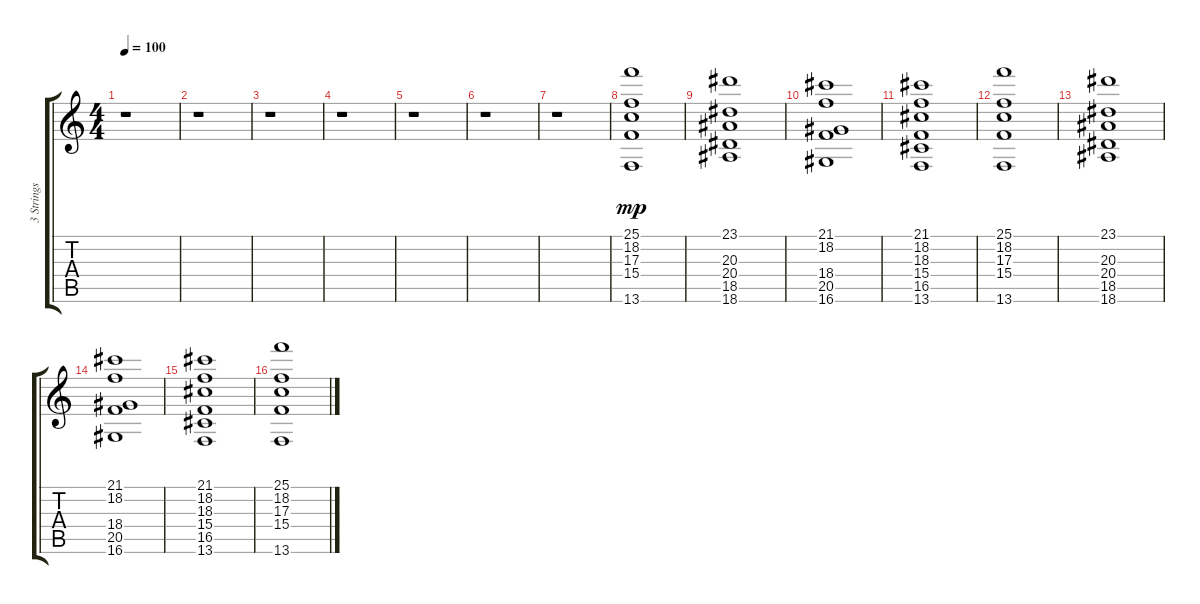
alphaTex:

\track ("3 Strings" "3 Strings") {instrument stringensemble1}
\staff {score tabs}
\tuning (E4 B3 G3 D3 A2 E2) {hide}
\ts (4 4)
\tempo 100
\clef g2
\ks c
r.1{dy mp} |
r.1 |
r.1 |
r.1 |
r.1 |
r.1 |
r.1 |
(25.1 18.2 17.3 15.4 13.6).1 |
(23.1 20.3 20.4 18.5 18.6).1 |
(21.1 18.2 18.4 20.5 16.6).1 |
(21.1 18.2 18.3 15.4 16.5 13.6).1 |
(25.1 18.2 17.3 15.4 13.6).1 |
(23.1 20.3 20.4 18.5 18.6).1 |
(21.1 18.2 18.4 20.5 16.6).1 |
(21.1 18.2 18.3 15.4 16.5 13.6).1 |
(25.1 18.2 17.3 15.4 13.6).1
